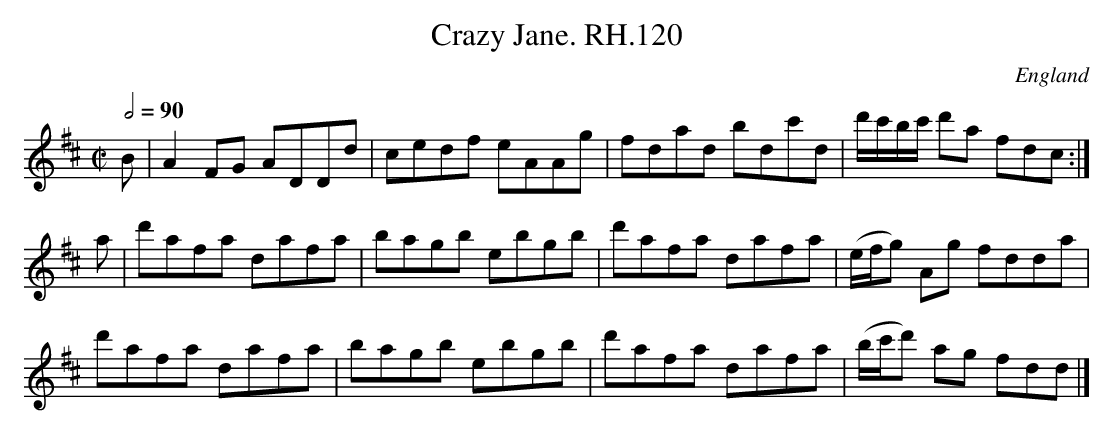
X:1
T:Crazy Jane. RH.120
L:1/8
M:C|
O:England
Q:1/2=90
K:D
B|A2FG ADDd|cedf eAAg|fdad bdc'd|d'/c'/b/c'/ d'a fdc:|!
a|d'afa dafa|bagb ebgb|d'afa dafa|(e/f/g) Ag fdda|!
d'afa dafa|bagb ebgb|d'afa dafa|(b/c'/d') ag fdd|]
